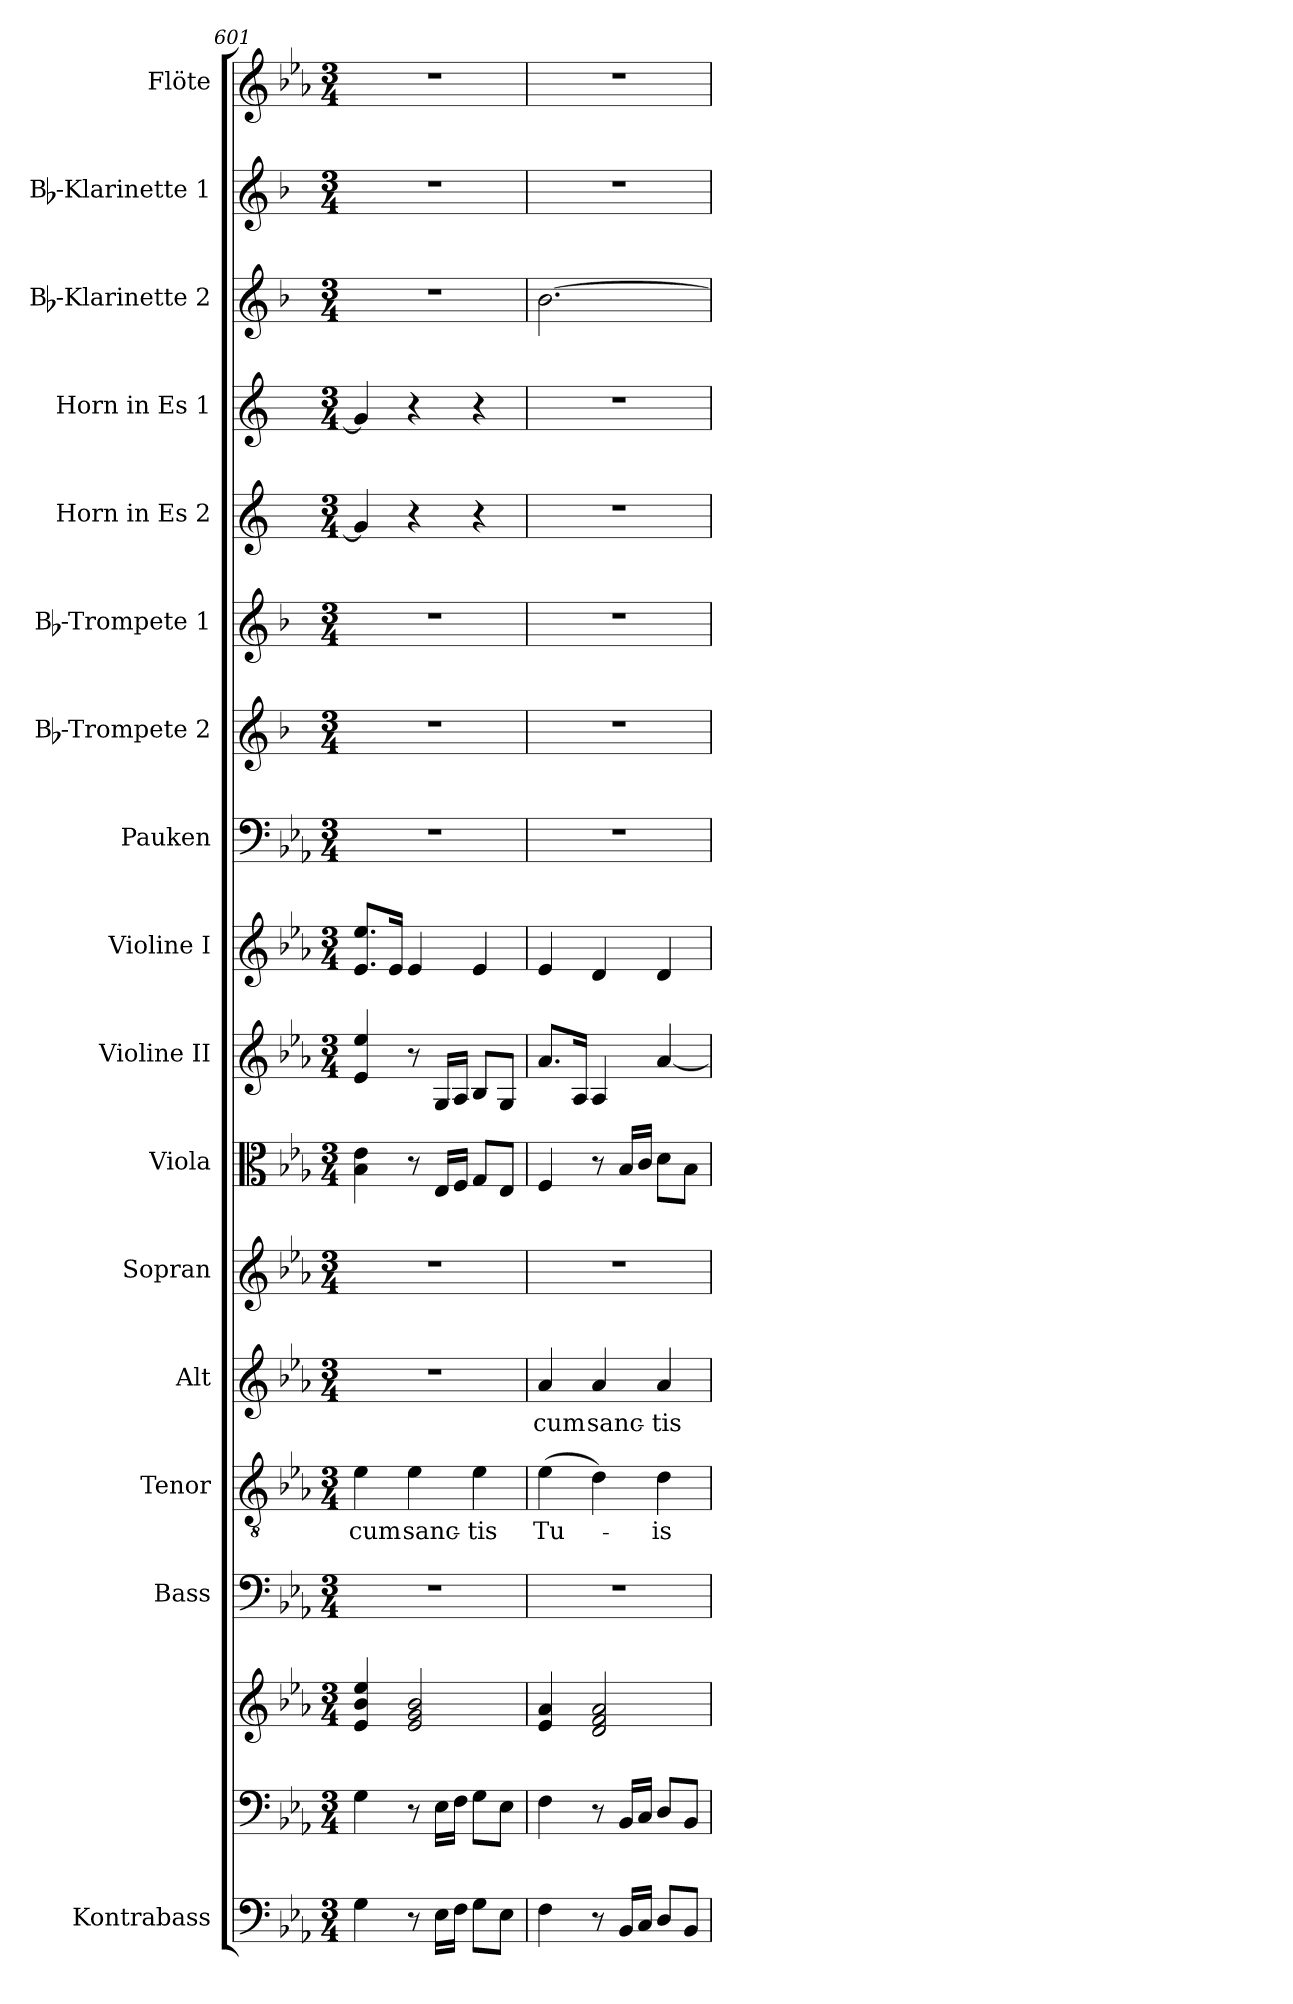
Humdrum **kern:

**kern	**kern	**kern	**kern	**kern	**text	**kern	**text	**kern	**kern	**kern	**kern	**kern	**kern	**kern	**kern	**kern	**kern	**kern	**kern
*part17	*part16	*part16	*part15	*part14	*part14	*part13	*part13	*part12	*part11	*part10	*part9	*part8	*part7	*part6	*part5	*part4	*part3	*part2	*part1
*staff18	*staff17	*staff16	*staff15	*staff14	*staff14	*staff13	*staff13	*staff12	*staff11	*staff10	*staff9	*staff8	*staff7	*staff6	*staff5	*staff4	*staff3	*staff2	*staff1
*I"Kontrabass	*	*	*I"Bass	*I"Tenor	*	*I"Alt	*	*I"Sopran	*I"Viola	*I"Violine II	*I"Violine I	*I"Pauken	*I"Bb-Trompete 2	*I"Bb-Trompete 1	*I"Horn in Es 2	*I"Horn in Es 1	*I"Bb-Klarinette 2	*I"Bb-Klarinette 1	*I"Flöte
*I'Kb.	*	*	*I'B.	*I'T.	*	*I'A.	*	*I'S.	*I'Vla.	*I'Vl. II	*I'Vl. I	*I'Pk.	*I'Bb Trp. 2	*I'Bb Trp. 1	*	*	*I'Bb Kl. 2	*I'Bb Kl. 1	*I'Fl.
!!LO:PB:g=z
*clefF4	*clefF4	*clefG2	*clefF4	*clefGv2	*	*clefG2	*	*clefG2	*clefC3	*clefG2	*clefG2	*clefF4	*clefG2	*clefG2	*clefG2	*clefG2	*clefG2	*clefG2	*clefG2
*ITrd7c12	*	*	*	*	*	*	*	*	*	*	*	*	*ITrd1c2	*ITrd1c2	*ITrd5c9	*ITrd5c9	*ITrd1c2	*ITrd1c2	*
*k[b-e-a-]	*k[b-e-a-]	*k[b-e-a-]	*k[b-e-a-]	*k[b-e-a-]	*	*k[b-e-a-]	*	*k[b-e-a-]	*k[b-e-a-]	*k[b-e-a-]	*k[b-e-a-]	*k[b-e-a-]	*k[b-e-a-]	*k[b-e-a-]	*k[b-e-a-]	*k[b-e-a-]	*k[b-e-a-]	*k[b-e-a-]	*k[b-e-a-]
*E-:	*E-:	*E-:	*E-:	*E-:	*	*E-:	*	*E-:	*E-:	*E-:	*E-:	*E-:	*E-:	*E-:	*E-:	*E-:	*E-:	*E-:	*E-:
*M3/4	*M3/4	*M3/4	*M3/4	*M3/4	*	*M3/4	*	*M3/4	*M3/4	*M3/4	*M3/4	*M3/4	*M3/4	*M3/4	*M3/4	*M3/4	*M3/4	*M3/4	*M3/4
=601	=601	=601	=601	=601	=601	=601	=601	=601	=601	=601	=601	=601	=601	=601	=601	=601	=601	=601	=601
!	!	!	!	!	!LO:LY:b	!	!	!	!	!	!	!	!	!	!	!	!	!	!
4GG\	4G\	4e-/ 4b-/ 4ee-/	2.r	4e-\	cum	2.r	.	2.r	4B-\ 4e-\	4e-/ 4ee-/	8.e-/ 8.ee-/L	2.r	2.r	2.r	4B-/]	4B-/]	2.r	2.r	2.r
.	.	.	.	.	.	.	.	.	.	.	16e-/Jk	.	.	.	.	.	.	.	.
!	!	!	!	!	!LO:LY:b	!	!	!	!	!	!	!	!	!	!	!	!	!	!
8r	8r	2e-/ 2g/ 2b-/	.	4e-\	sanc-	.	.	.	8r	8r	4e-/	.	.	.	4r	4r	.	.	.
16EE-\LL	16E-\LL	.	.	.	.	.	.	.	16E-/LL	16G/LL	.	.	.	.	.	.	.	.	.
16FF\JJ	16F\JJ	.	.	.	.	.	.	.	16F/JJ	16A-/JJ	.	.	.	.	.	.	.	.	.
!	!	!	!	!	!LO:LY:b	!	!	!	!	!	!	!	!	!	!	!	!	!	!
8GG\L	8G\L	.	.	4e-\	-tis	.	.	.	8G/L	8B-/L	4e-/	.	.	.	4r	4r	.	.	.
8EE-\J	8E-\J	.	.	.	.	.	.	.	8E-/J	8G/J	.	.	.	.	.	.	.	.	.
=602	=602	=602	=602	=602	=602	=602	=602	=602	=602	=602	=602	=602	=602	=602	=602	=602	=602	=602	=602
!	!	!	!	!	!LO:LY:b	!	!LO:LY:b	!	!	!	!	!	!	!	!	!	!	!	!
4FF\	4F\	4e-/ 4a-/	2.r	(>4e-\	Tu-	4a-/	cum	2.r	4F/	8.a-/L	4e-/	2.r	2.r	2.r	2.r	2.r	[2.a-\	2.r	2.r
.	.	.	.	.	.	.	.	.	.	16A-/Jk	.	.	.	.	.	.	.	.	.
!	!	!	!	!	!	!	!LO:LY:b	!	!	!	!	!	!	!	!	!	!	!	!
8r	8r	2d/ 2f/ 2a-/	.	4d\)	.	4a-/	sanc-	.	8r	4A-/	4d/	.	.	.	.	.	.	.	.
16BBB-/LL	16BB-/LL	.	.	.	.	.	.	.	16B-/LL	.	.	.	.	.	.	.	.	.	.
16CC/JJ	16C/JJ	.	.	.	.	.	.	.	16c/JJ	.	.	.	.	.	.	.	.	.	.
!	!	!	!	!	!LO:LY:b	!	!LO:LY:b	!	!	!	!	!	!	!	!	!	!	!	!
8DD/L	8D/L	.	.	4d\	-is	4a-/	-tis	.	8d\L	[4a-/	4d/	.	.	.	.	.	.	.	.
8BBB-/J	8BB-/J	.	.	.	.	.	.	.	8B-\J	.	.	.	.	.	.	.	.	.	.
=	=	=	=	=	=	=	=	=	=	=	=	=	=	=	=	=	=	=	=
*-	*-	*-	*-	*-	*-	*-	*-	*-	*-	*-	*-	*-	*-	*-	*-	*-	*-	*-	*-
